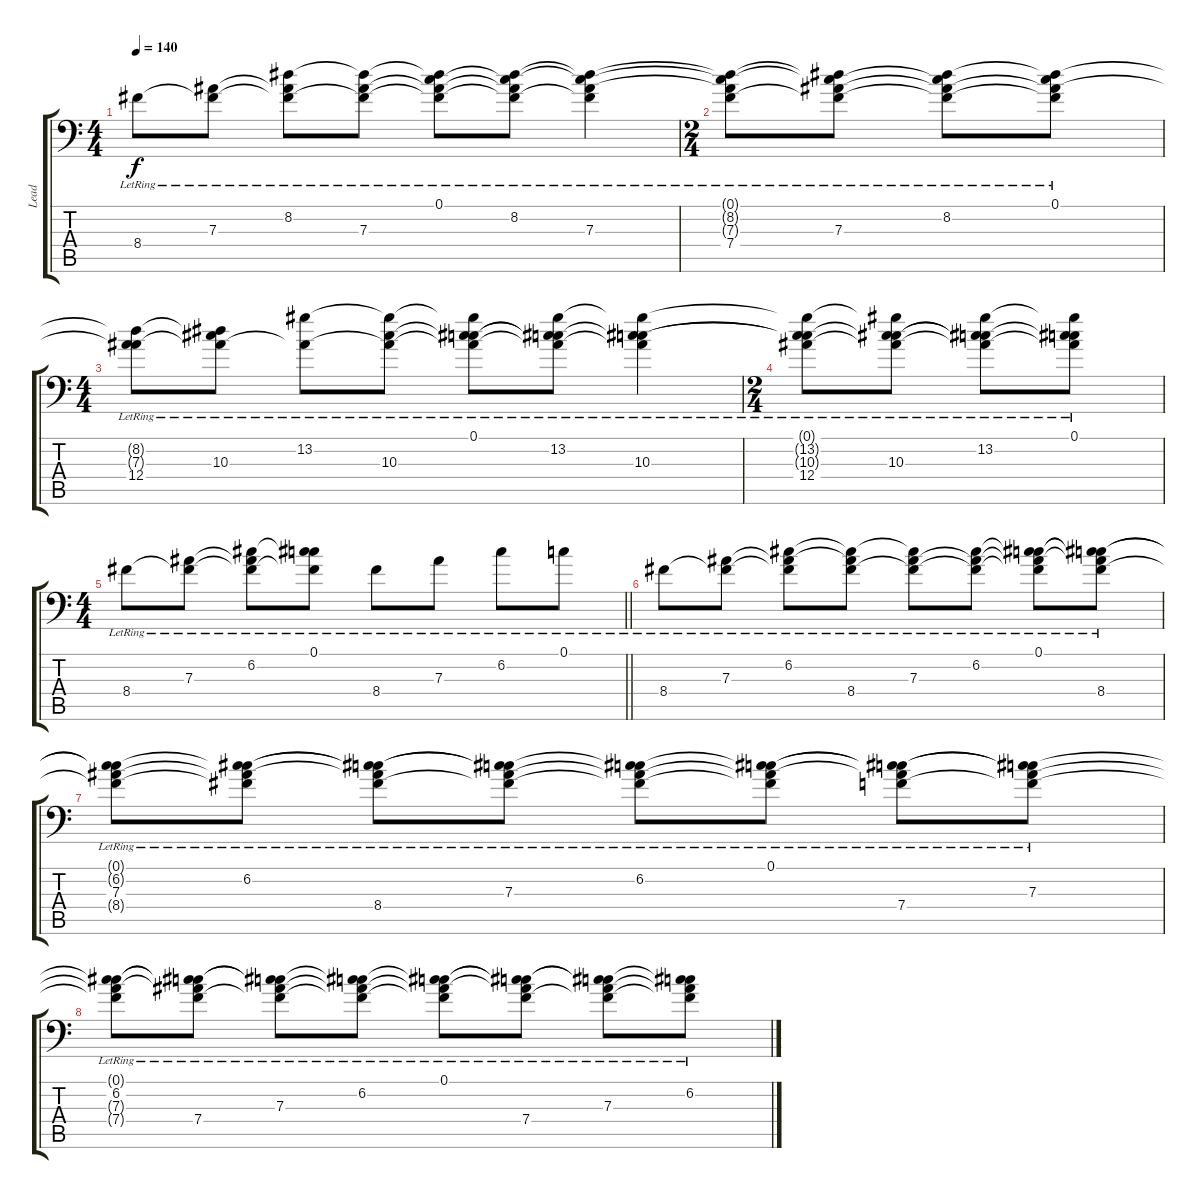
\track ("Lead" "Lead") {instrument distortionguitar}
\staff {score tabs}
\tuning (C4 G3 Eb3 Bb2 F2 Bb1) {hide}
\ts (4 4)
\section ("" "")
\tempo 140
\clef f4
\ks c
8.4{lr}.8{dy f} (7.3{lr} 8.4{lr t}).8 (8.2{lr} 7.3{lr t} 8.4{lr t}).8 (8.2{lr t} 7.3{lr} 8.4{lr t}).8 (0.1{lr} 8.2{lr t} 7.3{lr t} 8.4{lr t}).8 (0.1{lr t} 8.2{lr} 7.3{lr t} 8.4{lr t}).8 (0.1{lr t} 8.2{lr t} 7.3{lr} 8.4{lr t}).4 |
\ts (2 4)
(0.1{lr t} 8.2{lr t} 7.3{lr t} 7.4{lr}).8 (0.1{lr t} 8.2{lr t} 7.3{lr} 7.4{lr t}).8 (0.1{lr t} 8.2{lr} 7.3{lr t} 7.4{lr t}).8 (0.1{lr} 8.2{lr t} 7.3{lr t} 7.4{lr t}).8 |
\ts (4 4)
(8.2{lr t} 7.3{lr t} 12.4{lr}).8 (8.2{lr t} 10.3{lr} 12.4{lr t}).8 (13.2{lr} 12.4{lr t}).8 (13.2{lr t} 10.3{lr} 12.4{lr t}).8 (0.1{lr} 13.2{lr t} 10.3{lr t} 12.4{lr t}).8 (0.1{lr t} 13.2{lr} 10.3{lr t} 12.4{lr t}).8 (0.1{lr t} 13.2{lr t} 10.3{lr} 12.4{lr t}).4 |
\ts (2 4)
(0.1{lr t} 13.2{lr t} 10.3{lr t} 12.4{lr}).8 (0.1{lr t} 13.2{lr t} 10.3{lr} 12.4{lr t}).8 (0.1{lr t} 13.2{lr} 10.3{lr t} 12.4{lr t}).8 (0.1{lr} 13.2{lr t} 10.3{lr t} 12.4{lr t}).8 |
\ts (4 4)
\barLineRight lightlight
8.4{lr}.8 (7.3{lr} 8.4{lr t}).8 (6.2{lr} 7.3{lr t} 8.4{lr t}).8 (0.1{lr} 6.2{lr t} 8.4{lr t}).8 8.4{lr}.8 7.3{lr}.8 6.2{lr}.8 0.1{lr}.8 |
\section ("" "")
8.4{lr}.8 (7.3{lr} 8.4{lr t}).8 (6.2{lr} 7.3{lr t} 8.4{lr t}).8 (6.2{lr t} 7.3{lr t} 8.4{lr}).8 (6.2{lr t} 7.3{lr} 8.4{lr t}).8 (6.2{lr} 7.3{lr t} 8.4{lr t}).8 (0.1{lr} 6.2{lr t} 7.3{lr t} 8.4{lr t}).8 (0.1{lr t} 6.2{lr t} 7.3{lr t} 8.4{lr}).8 |
(0.1{lr t} 6.2{lr t} 7.3{lr} 8.4{lr t}).8 (0.1{lr t} 6.2{lr} 7.3{lr t} 8.4{lr t}).8 (0.1{lr t} 6.2{lr t} 7.3{lr t} 8.4{lr}).8 (0.1{lr t} 6.2{lr t} 7.3{lr} 8.4{lr t}).8 (0.1{lr t} 6.2{lr} 7.3{lr t} 8.4{lr t}).8 (0.1{lr} 6.2{lr t} 7.3{lr t} 8.4{lr t}).8 (0.1{lr t} 6.2{lr t} 7.3{lr t} 7.4{lr}).8 (0.1{lr t} 6.2{lr t} 7.3{lr} 7.4{lr t}).8 |
(0.1{lr t} 6.2{lr} 7.3{lr t} 7.4{lr t}).8 (0.1{lr t} 6.2{lr t} 7.3{lr t} 7.4{lr}).8 (0.1{lr t} 6.2{lr t} 7.3{lr} 7.4{lr t}).8 (0.1{lr t} 6.2{lr} 7.3{lr t} 7.4{lr t}).8 (0.1{lr} 6.2{lr t} 7.3{lr t} 7.4{lr t}).8 (0.1{lr t} 6.2{lr t} 7.3{lr t} 7.4{lr}).8 (0.1{lr t} 6.2{lr t} 7.3{lr} 7.4{lr t}).8 (0.1{lr t} 6.2{lr} 7.3{lr t} 7.4{lr t}).8
